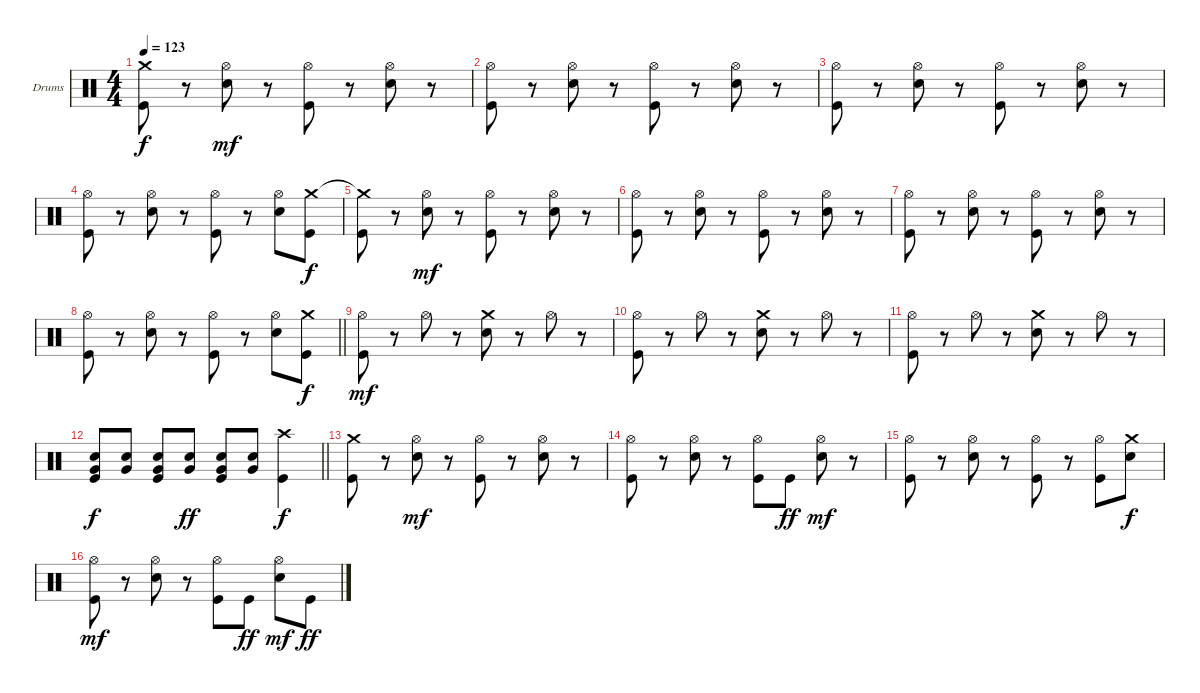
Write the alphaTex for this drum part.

\bracketExtendMode groupsimilarinstruments
\firstSystemTrackNameOrientation horizontal
\otherSystemsTrackNameOrientation horizontal
\track ("Drumkit" "Drums") {instrument percussion}
\staff {score}
\articulation defaults
\ts (4 4)
\tempo 123
\clef neutral
\ks c
("Crash medium (hit)"{t} "Kick (hit)").8{dy f} r.8 ("Hi-Hat (open)" "Snare (hit) 2").8{dy mf} r.8 ("Hi-Hat (open)" "Kick (hit)").8 r.8 ("Hi-Hat (open)" "Snare (hit) 2").8 r.8 |
("Hi-Hat (open)" "Kick (hit)").8 r.8 ("Hi-Hat (open)" "Snare (hit) 2").8 r.8 ("Hi-Hat (open)" "Kick (hit)").8 r.8 ("Hi-Hat (open)" "Snare (hit) 2").8 r.8 |
("Hi-Hat (open)" "Kick (hit)").8 r.8 ("Hi-Hat (open)" "Snare (hit) 2").8 r.8 ("Hi-Hat (open)" "Kick (hit)").8 r.8 ("Hi-Hat (open)" "Snare (hit) 2").8 r.8 |
("Hi-Hat (open)" "Kick (hit)").8 r.8 ("Hi-Hat (open)" "Snare (hit) 2").8 r.8 ("Hi-Hat (open)" "Kick (hit)").8 r.8 ("Hi-Hat (open)" "Snare (hit) 2").8 ("Crash medium (hit)" "Kick (hit)").8{dy f} |
("Crash medium (hit)"{t} "Kick (hit)").8 r.8 ("Hi-Hat (open)" "Snare (hit) 2").8{dy mf} r.8 ("Hi-Hat (open)" "Kick (hit)").8 r.8 ("Hi-Hat (open)" "Snare (hit) 2").8 r.8 |
("Hi-Hat (open)" "Kick (hit)").8 r.8 ("Hi-Hat (open)" "Snare (hit) 2").8 r.8 ("Hi-Hat (open)" "Kick (hit)").8 r.8 ("Hi-Hat (open)" "Snare (hit) 2").8 r.8 |
("Hi-Hat (open)" "Kick (hit)").8 r.8 ("Hi-Hat (open)" "Snare (hit) 2").8 r.8 ("Hi-Hat (open)" "Kick (hit)").8 r.8 ("Hi-Hat (open)" "Snare (hit) 2").8 r.8 |
\barLineRight lightlight
("Hi-Hat (open)" "Kick (hit)").8 r.8 ("Hi-Hat (open)" "Snare (hit) 2").8 r.8 ("Hi-Hat (open)" "Kick (hit)").8 r.8 ("Hi-Hat (open)" "Snare (hit) 2").8 ("Crash medium (hit)" "Kick (hit)").8{dy f} |
("Hi-Hat (open)" "Kick (hit)").8{dy mf} r.8 "Hi-Hat (open)".8 r.8 ("Crash medium (hit)" "Snare (hit) 2").8 r.8 "Hi-Hat (open)".8 r.8 |
("Hi-Hat (open)" "Kick (hit)").8 r.8 "Hi-Hat (open)".8 r.8 ("Crash medium (hit)" "Snare (hit) 2").8 r.8 "Hi-Hat (open)".8 r.8 |
("Hi-Hat (open)" "Kick (hit)").8 r.8 "Hi-Hat (open)".8 r.8 ("Crash medium (hit)" "Snare (hit) 2").8 r.8 "Hi-Hat (open)".8 r.8 |
\barLineRight lightlight
("Very Low Tom (hit)" "Snare (hit) 2" "Kick (hit)").8{dy f} ("Very Low Tom (hit)" "Snare (hit) 2").8 ("Very Low Tom (hit)" "Snare (hit) 2" "Kick (hit)").8 ("Very Low Tom (hit)" "Snare (hit) 2").8{dy ff} ("Very Low Tom (hit)" "Snare (hit) 2" "Kick (hit)").8 ("Very Low Tom (hit)" "Snare (hit) 2").8 ("Crash high (hit)" "Kick (hit)").4{dy f} |
("Crash medium (hit)" "Kick (hit)").8 r.8 ("Hi-Hat (open)" "Snare (hit) 2").8{dy mf} r.8 ("Hi-Hat (open)" "Kick (hit)").8 r.8 ("Hi-Hat (open)" "Snare (hit) 2").8 r.8 |
("Hi-Hat (open)" "Kick (hit)").8 r.8 ("Hi-Hat (open)" "Snare (hit) 2").8 r.8 ("Hi-Hat (open)" "Kick (hit)").8 "Kick (hit)".8{dy ff} ("Hi-Hat (open)" "Snare (hit) 2").8{dy mf} r.8 |
("Hi-Hat (open)" "Kick (hit)").8 r.8 ("Hi-Hat (open)" "Snare (hit) 2").8 r.8 ("Hi-Hat (open)" "Kick (hit)").8 r.8 ("Hi-Hat (open)" "Kick (hit)").8 ("Crash medium (hit)" "Snare (hit) 2").8{dy f} |
("Hi-Hat (open)" "Kick (hit)").8{dy mf} r.8 ("Hi-Hat (open)" "Snare (hit) 2").8 r.8 ("Hi-Hat (open)" "Kick (hit)").8 "Kick (hit)".8{dy ff} ("Hi-Hat (open)" "Snare (hit) 2").8{dy mf} "Kick (hit)".8{dy ff}
